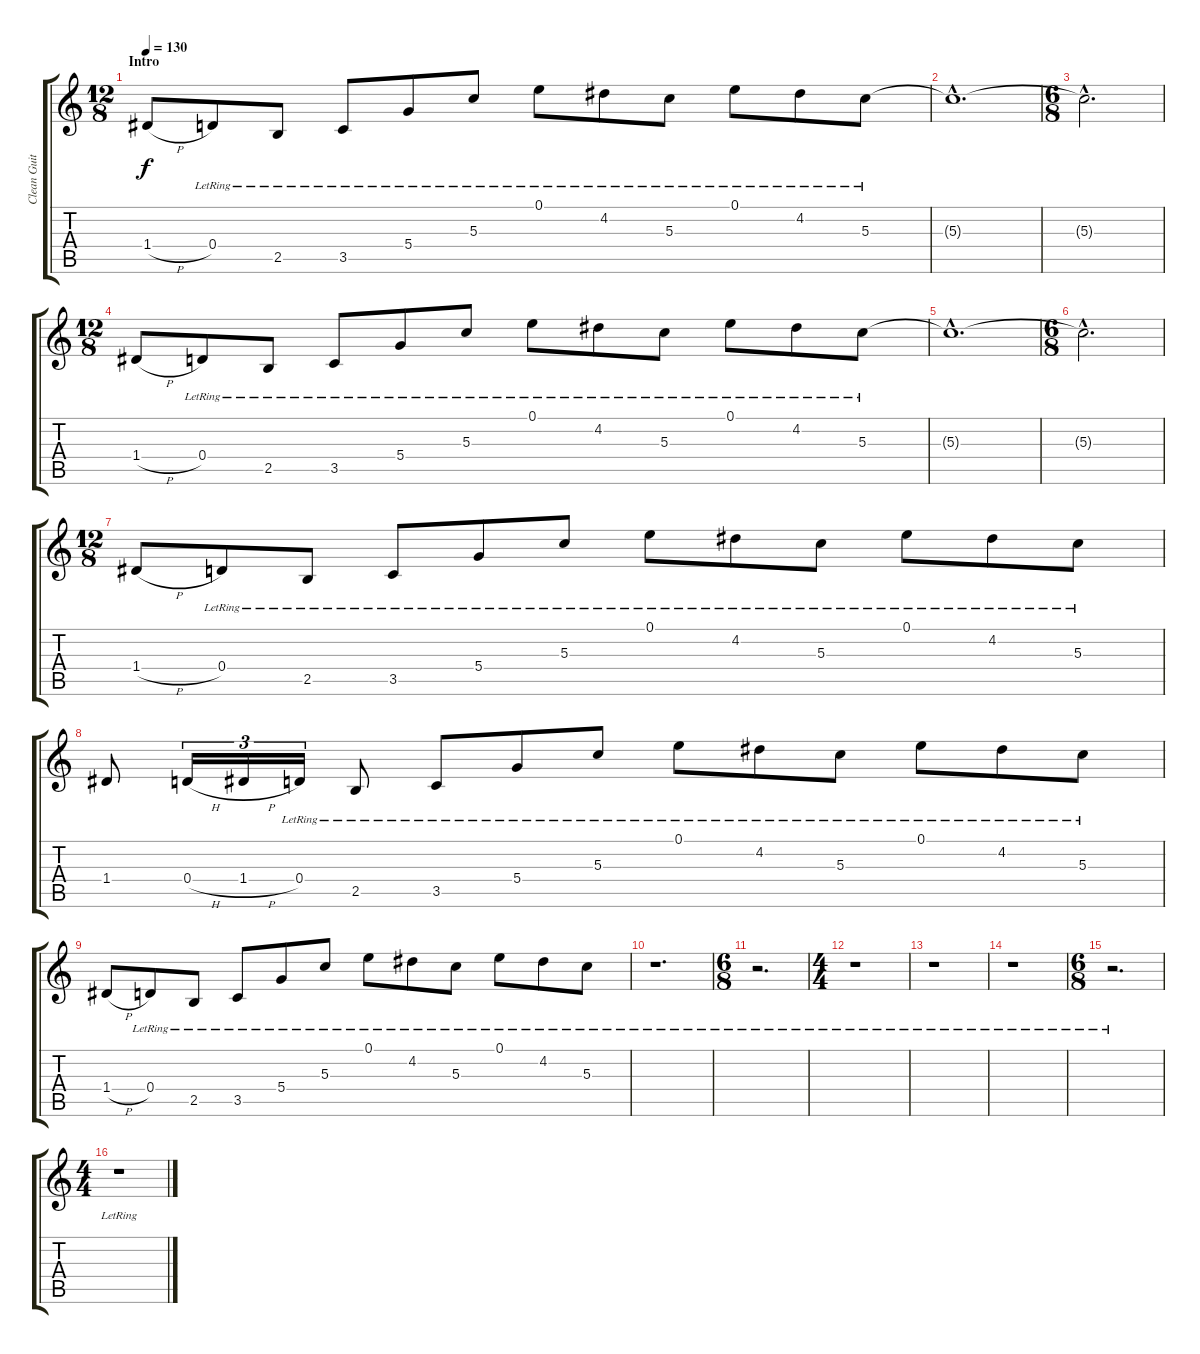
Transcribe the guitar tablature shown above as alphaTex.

\track ("Clean Guitar" "Clean Guit") {instrument electricguitarclean}
\staff {score tabs}
\tuning (E4 B3 G3 D3 A2 E2) {hide}
\ts (12 8)
\section ("" "Intro")
\tempo 130
\clef g2
\ks c
1.4{h}.8{dy f instrument electricguitarclean} 0.4{lr}.8 2.5{lr}.8 3.5{lr}.8 5.4{lr}.8 5.3{lr}.8 0.1{lr}.8 4.2{lr}.8 5.3{lr}.8 0.1{lr}.8 4.2{lr}.8 5.3{lr}.8 |
5.3{hac t}.1{d} |
\ts (6 8)
5.3{hac t}.2{d} |
\ts (12 8)
1.4{h}.8 0.4{lr}.8 2.5{lr}.8 3.5{lr}.8 5.4{lr}.8 5.3{lr}.8 0.1{lr}.8 4.2{lr}.8 5.3{lr}.8 0.1{lr}.8 4.2{lr}.8 5.3{lr}.8 |
5.3{hac t}.1{d} |
\ts (6 8)
5.3{hac t}.2{d} |
\ts (12 8)
1.4{h}.8 0.4{lr}.8 2.5{lr}.8 3.5{lr}.8 5.4{lr}.8 5.3{lr}.8 0.1{lr}.8 4.2{lr}.8 5.3{lr}.8 0.1{lr}.8 4.2{lr}.8 5.3{lr}.8 |
1.4.8 0.4{h}.16{tu (3 2)} 1.4{h}.16{tu (3 2)} 0.4{lr}.16{tu (3 2)} 2.5{lr}.8 3.5{lr}.8 5.4{lr}.8 5.3{lr}.8 0.1{lr}.8 4.2{lr}.8 5.3{lr}.8 0.1{lr}.8 4.2{lr}.8 5.3{lr}.8 |
1.4{h}.8 0.4{lr}.8 2.5{lr}.8 3.5{lr}.8 5.4{lr}.8 5.3{lr}.8 0.1{lr}.8 4.2{lr}.8 5.3{lr}.8 0.1{lr}.8 4.2{lr}.8 5.3{lr}.8 |
r.1{d} |
\ts (6 8)
r.2{d} |
\ts (4 4)
r.1 |
r.1 |
r.1 |
\ts (6 8)
r.2{d} |
\ts (4 4)
r.1
